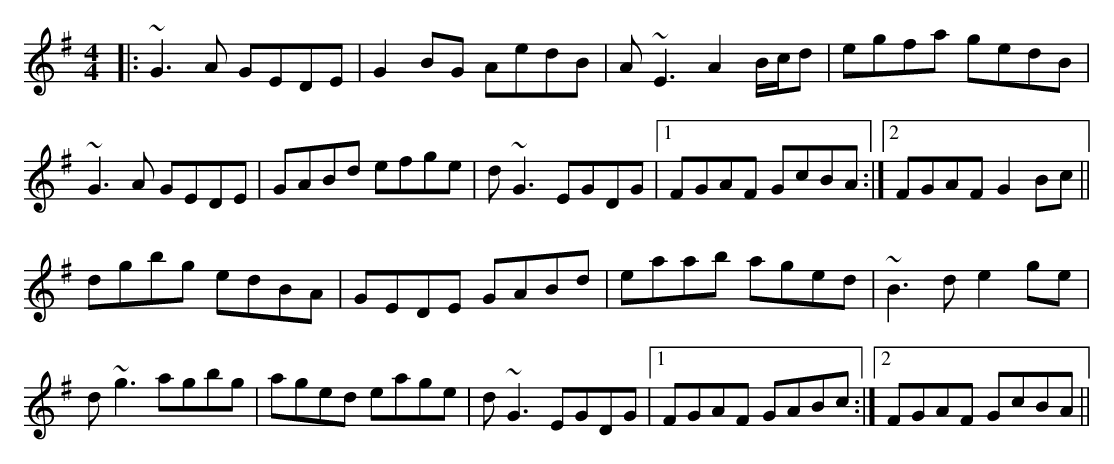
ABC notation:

X:1
M:4/4
K:G
|:~G3A GEDE|G2BG AedB|A~E3 A2 B/c/d|egfa gedB|
~G3A GEDE|GABd efge|d~G3 EGDG|1 FGAF GcBA:|2 FGAF G2 Bc||
dgbg edBA|GEDE GABd|eaab aged|~B3d e2 ge|
d~g3 agbg|aged eage|d~G3 EGDG|1 FGAF GABc:|2 FGAF GcBA||
